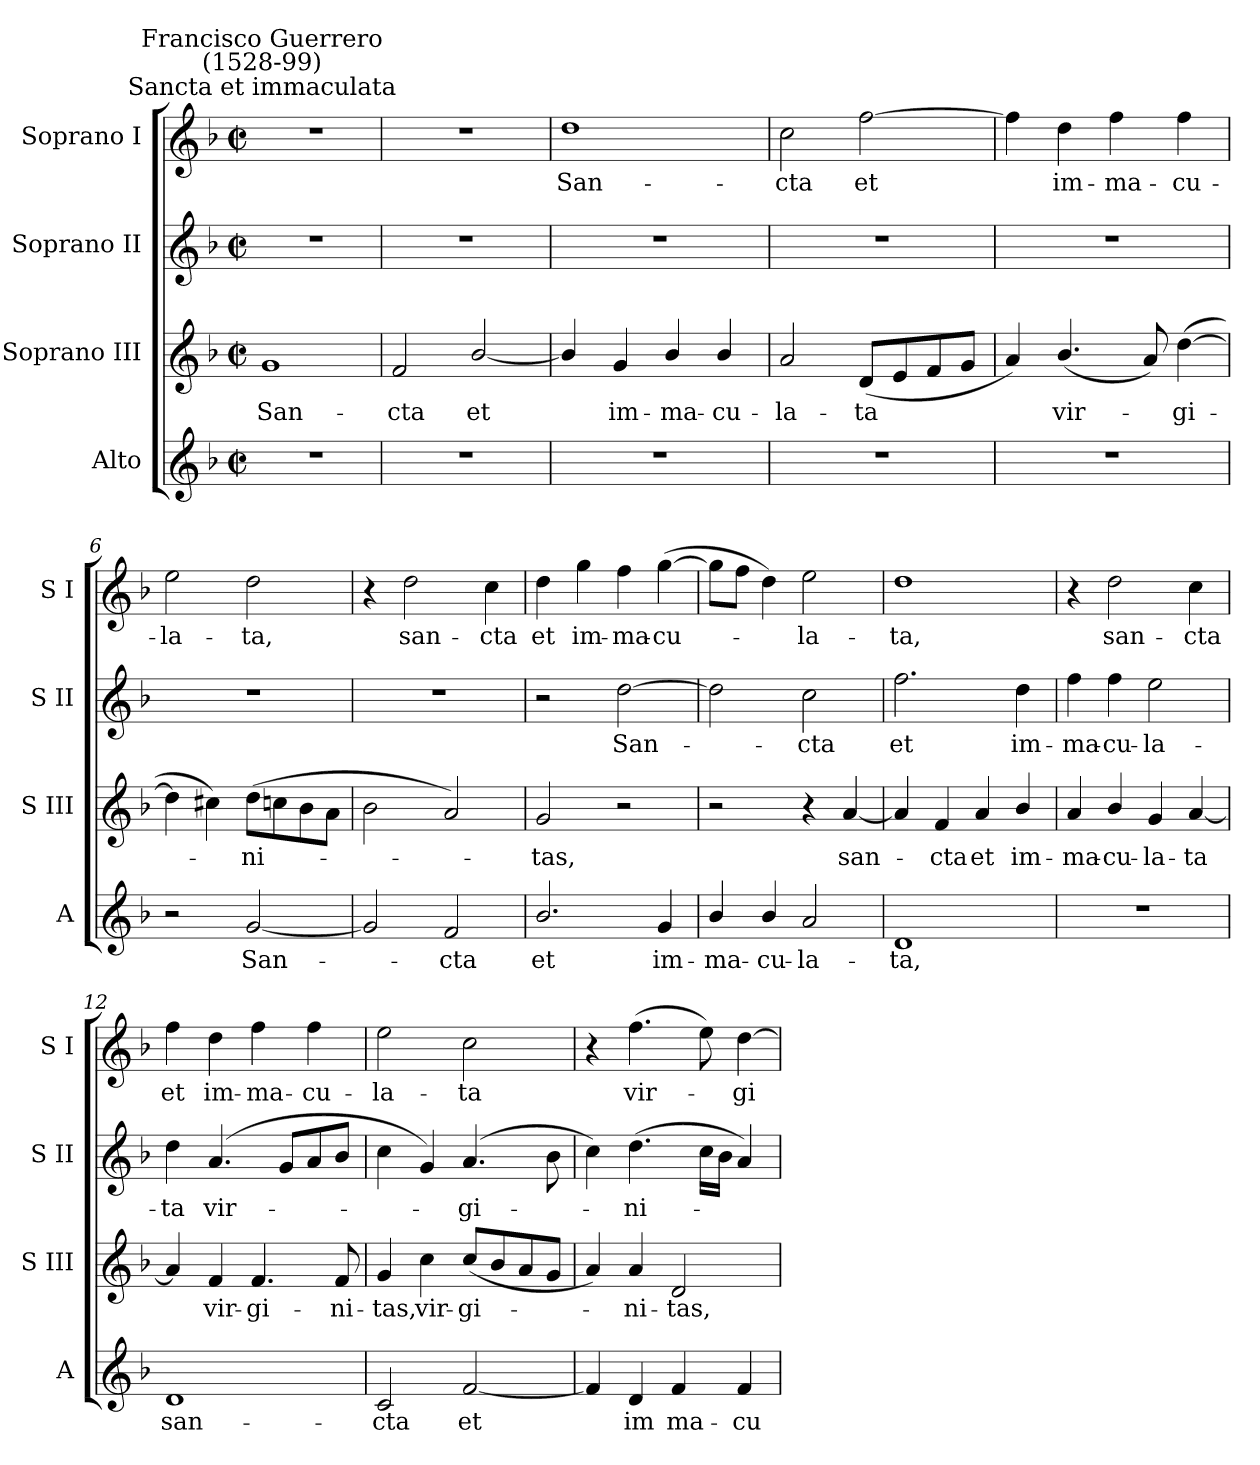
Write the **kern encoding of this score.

**kern	**text	**kern	**text	**kern	**text	**kern	**text
*part4	*part4	*part3	*part3	*part2	*part2	*part1	*part1
*staff4	*staff4	*staff3	*staff3	*staff2	*staff2	*staff1	*staff1
*I"Alto	*	*I"Soprano III	*	*I"Soprano II	*	*I"Soprano I	*
*I'A	*	*I'S III	*	*I'S II	*	*I'S I	*
*clefG2	*	*clefG2	*	*clefG2	*	*clefG2	*
*k[b-]	*	*k[b-]	*	*k[b-]	*	*k[b-]	*
*F:	*	*F:	*	*F:	*	*F:	*
*M2/2	*	*M2/2	*	*M2/2	*	*M2/2	*
*met(c|)	*	*met(c|)	*	*met(c|)	*	*met(c|)	*
=1	=1	=1	=1	=1	=1	=1	=1
!	!	!	!	!	!	!LO:TX:a:cj:t=Sancta et immaculata	!
!	!	!	!	!	!	!LO:TX:a:cj:t=Francisco Guerrero\n(1528-99)	!
!	!	!	!LO:LY:b	!	!	!	!
1r	.	1g	San-	1r	.	1r	.
=2	=2	=2	=2	=2	=2	=2	=2
!	!	!	!LO:LY:b	!	!	!	!
1r	.	2f	-cta	1r	.	1r	.
!	!	!	!LO:LY:b	!	!	!	!
.	.	[2b-/	et	.	.	.	.
=3	=3	=3	=3	=3	=3	=3	=3
!	!	!	!	!	!	!	!LO:LY:b
1r	.	4b-/]	.	1r	.	1dd	San-
!	!	!	!LO:LY:b	!	!	!	!
.	.	4g	im-	.	.	.	.
!	!	!	!LO:LY:b	!	!	!	!
.	.	4b-/	-ma-	.	.	.	.
!	!	!	!LO:LY:b	!	!	!	!
.	.	4b-/	-cu-	.	.	.	.
=4	=4	=4	=4	=4	=4	=4	=4
!	!	!	!LO:LY:b	!	!	!	!LO:LY:b
1r	.	2a	-la-	1r	.	2cc	-cta
!	!	!	!LO:LY:b	!	!	!	!LO:LY:b
.	.	(<8dL	-ta	.	.	[2ff	et
.	.	8e	.	.	.	.	.
.	.	8f	.	.	.	.	.
.	.	8gJ	.	.	.	.	.
=5	=5	=5	=5	=5	=5	=5	=5
1r	.	4a)	.	1r	.	4ff]	.
!	!	!	!LO:LY:b	!	!	!	!LO:LY:b
.	.	(<4.b-/	vir-	.	.	4dd	im-
!	!	!	!	!	!	!	!LO:LY:b
.	.	.	.	.	.	4ff	-ma-
.	.	8a)	.	.	.	.	.
!	!	!	!LO:LY:b	!	!	!	!LO:LY:b
.	.	(>[4dd	gi-	.	.	4ff	-cu-
=6	=6	=6	=6	=6	=6	=6	=6
!	!	!	!	!	!	!	!LO:LY:b
2r	.	4dd]	.	1r	.	2ee	-la-
.	.	4cc#X)	.	.	.	.	.
!	!LO:LY:b	!	!LO:LY:b	!	!	!	!LO:LY:b
[2g	San-	(<8ddL	ni-	.	.	2dd	-ta,
.	.	8ccn	.	.	.	.	.
.	.	8b-	.	.	.	.	.
.	.	8aJ	.	.	.	.	.
!!LO:LB:g=z
=7	=7	=7	=7	=7	=7	=7	=7
2g]	.	2b-	.	1r	.	4r	.
!	!	!	!	!	!	!	!LO:LY:b
.	.	.	.	.	.	2dd	san-
!	!LO:LY:b	!	!	!	!	!	!
2f	cta	2a)	.	.	.	.	.
!	!	!	!	!	!	!	!LO:LY:b
.	.	.	.	.	.	4cc	-cta
=8	=8	=8	=8	=8	=8	=8	=8
!	!LO:LY:b	!	!LO:LY:b	!	!	!	!LO:LY:b
2.b-/	et	2g	tas,	2r	.	4dd	et
!	!	!	!	!	!	!	!LO:LY:b
.	.	.	.	.	.	4gg	im-
!	!	!	!	!	!LO:LY:b	!	!LO:LY:b
.	.	2r	.	[2dd	San-	4ff	-ma-
!	!LO:LY:b	!	!	!	!	!	!LO:LY:b
4g	im-	.	.	.	.	(>[4gg	-cu-
=9	=9	=9	=9	=9	=9	=9	=9
!	!LO:LY:b	!	!	!	!	!	!
4b-/	-ma-	2r	.	2dd]	.	8ggL]	.
.	.	.	.	.	.	8ffJ	.
!	!LO:LY:b	!	!	!	!	!	!
4b-/	-cu-	.	.	.	.	4dd)	.
!	!LO:LY:b	!	!	!	!LO:LY:b	!	!LO:LY:b
2a	-la-	4r	.	2cc	cta	2ee	la-
!	!	!	!LO:LY:b	!	!	!	!
.	.	[4a	san-	.	.	.	.
=10	=10	=10	=10	=10	=10	=10	=10
!	!LO:LY:b	!	!	!	!LO:LY:b	!	!LO:LY:b
1d	-ta,	4a]	.	2.ff	et	1dd	-ta,
!	!	!	!LO:LY:b	!	!	!	!
.	.	4f	cta	.	.	.	.
!	!	!	!LO:LY:b	!	!	!	!
.	.	4a	et	.	.	.	.
!	!	!	!LO:LY:b	!	!LO:LY:b	!	!
.	.	4b-/	im-	4dd	im-	.	.
=11	=11	=11	=11	=11	=11	=11	=11
!	!	!	!LO:LY:b	!	!LO:LY:b	!	!
1r	.	4a	-ma-	4ff	-ma-	4r	.
!	!	!	!LO:LY:b	!	!LO:LY:b	!	!LO:LY:b
.	.	4b-/	-cu-	4ff	-cu-	2dd	san-
!	!	!	!LO:LY:b	!	!LO:LY:b	!	!
.	.	4g	-la-	2ee	-la-	.	.
!	!	!	!LO:LY:b	!	!	!	!LO:LY:b
.	.	[4a	-ta	.	.	4cc	-cta
=12	=12	=12	=12	=12	=12	=12	=12
!	!LO:LY:b	!	!	!	!LO:LY:b	!	!LO:LY:b
1d	san-	4a]	.	4dd	-ta	4ff	et
!	!	!	!LO:LY:b	!	!LO:LY:b	!	!LO:LY:b
.	.	4f	vir-	(<4.a	vir-	4dd	im-
!	!	!	!LO:LY:b	!	!	!	!LO:LY:b
.	.	4.f	-gi-	.	.	4ff	-ma-
.	.	.	.	8gL	.	.	.
!	!	!	!	!	!	!	!LO:LY:b
.	.	.	.	8a	.	4ff	-cu-
!	!	!	!LO:LY:b	!	!	!	!
.	.	8f	-ni-	8b-J	.	.	.
!!LO:LB:g=z
=13	=13	=13	=13	=13	=13	=13	=13
!	!LO:LY:b	!	!LO:LY:b	!	!	!	!LO:LY:b
2c	-cta	4g	-tas,	4cc	.	2ee	-la-
!	!	!	!LO:LY:b	!	!	!	!
.	.	4cc	vir-	4g)	.	.	.
!	!LO:LY:b	!	!LO:LY:b	!	!LO:LY:b	!	!LO:LY:b
[2f	et	(<8ccL	-gi-	(>4.a	gi-	2cc	-ta
.	.	8b-	.	.	.	.	.
.	.	8a	.	.	.	.	.
.	.	8gJ	.	8b-	.	.	.
=14	=14	=14	=14	=14	=14	=14	=14
4f]	.	4a)	.	4cc)	.	4r	.
!	!LO:LY:b	!	!LO:LY:b	!	!LO:LY:b	!	!LO:LY:b
4d	im	4a	ni-	(>4.dd	ni-	(>4.ff	vir-
!	!LO:LY:b	!	!LO:LY:b	!	!	!	!
4f	ma-	2d	-tas,	.	.	.	.
.	.	.	.	16ccLL	.	8ee)	.
.	.	.	.	16b-JJ	.	.	.
!	!LO:LY:b	!	!	!	!	!	!LO:LY:b
4f	-cu-	.	.	4a)	.	[4dd	gi-
=	=	=	=	=	=	=	=
*-	*-	*-	*-	*-	*-	*-	*-
